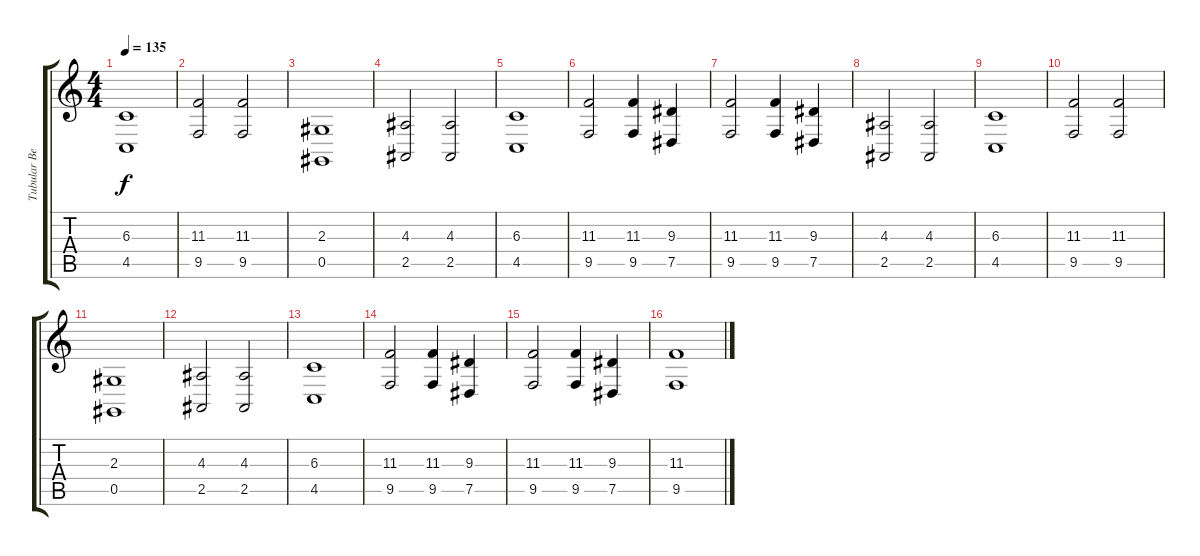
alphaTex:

\track ("Tubular Bells" "Tubular Be") {instrument tubularbells}
\staff {score tabs}
\tuning (Eb4 Bb3 Gb3 Db3 Ab2 Eb2) {hide}
\ts (4 4)
\tempo 135
\clef g2
\ks c
(6.3 4.5).1{dy f} |
(11.3 9.5).2 (11.3 9.5).2 |
(2.3 0.5).1 |
(4.3 2.5).2 (4.3 2.5).2 |
(6.3 4.5).1 |
(11.3 9.5).2 (11.3 9.5).4 (9.3 7.5).4 |
(11.3 9.5).2 (11.3 9.5).4 (9.3 7.5).4 |
(4.3 2.5).2 (4.3 2.5).2 |
(6.3 4.5).1 |
(11.3 9.5).2 (11.3 9.5).2 |
(2.3 0.5).1 |
(4.3 2.5).2 (4.3 2.5).2 |
(6.3 4.5).1 |
(11.3 9.5).2 (11.3 9.5).4 (9.3 7.5).4 |
(11.3 9.5).2 (11.3 9.5).4 (9.3 7.5).4 |
(11.3 9.5).1
